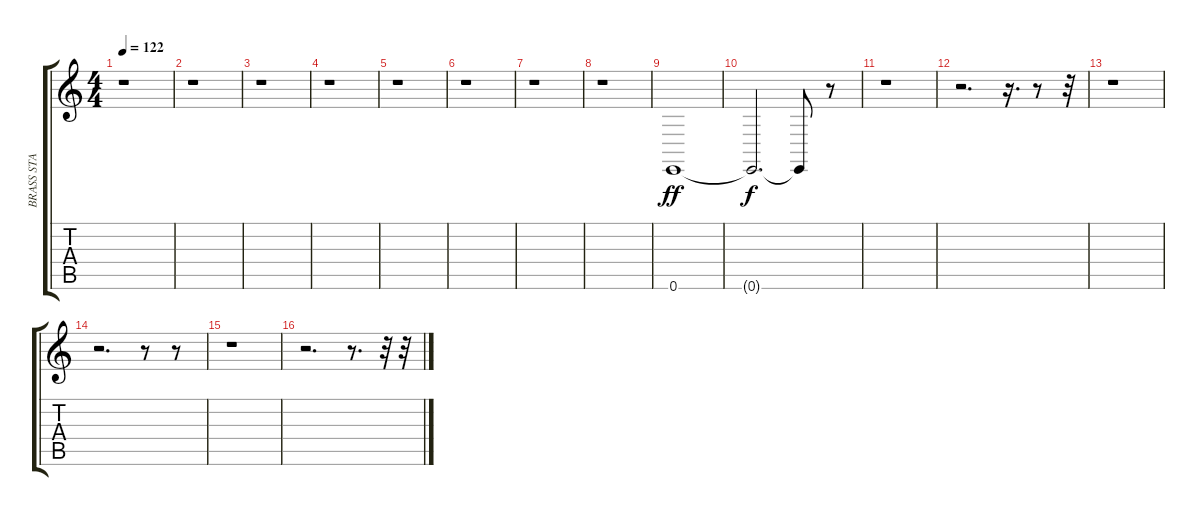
\track ("BRASS STA" "BRASS STA") {instrument brasssection}
\staff {score tabs}
\tuning (E4 B3 G3 D3 A2 E2) {hide}
\ts (4 4)
\tempo 122
\clef g2
\ks c
r.1{dy ff} |
r.1 |
r.1 |
r.1 |
r.1 |
r.1 |
r.1 |
r.1 |
0.6.1 |
0.6{t}.2{d dy f} 0.6{t}.8 r.8 |
r.1 |
r.2{d} r.16{d} r.8 r.32 |
r.1 |
r.2{d} r.8 r.8 |
r.1 |
r.2{d} r.8{d} r.32 r.32
